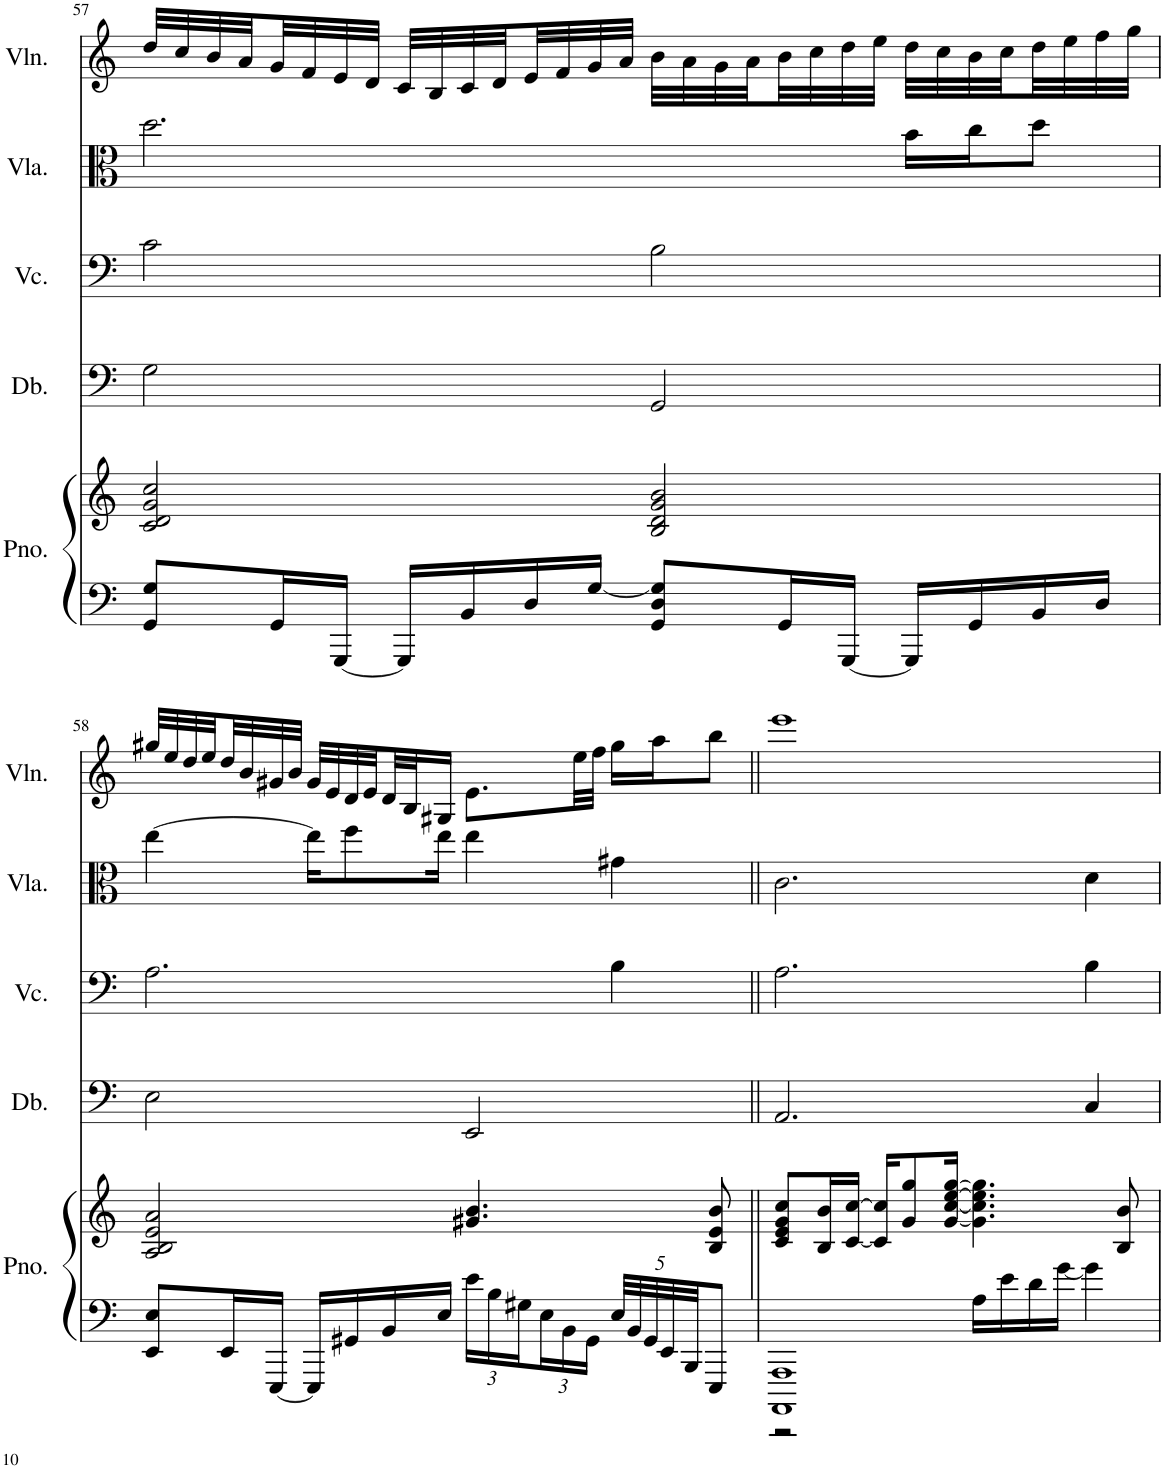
**kern	**kern	**kern	**kern	**kern	**kern
*part5	*part5	*part4	*part3	*part2	*part1
*staff6	*staff5	*staff4	*staff3	*staff2	*staff1
*I"Piano	*	*I"Double Bass	*I"Violoncello	*I"Viola	*I"Violin
*I'Pno.	*	*I'Db.	*I'Vc.	*I'Vla.	*I'Vln.
!!LO:PB:g=z
*clefF4	*clefG2	*clefF4	*clefF4	*clefC3	*clefG2
*	*	*Trd7c12	*	*	*
*k[]	*k[]	*k[]	*k[]	*k[]	*k[]
*M4/4	*M4/4	*M4/4	*M4/4	*M4/4	*M4/4
=57	=57	=57	=57	=57	=57
8GG/ 8G/L	2c/ 2d/ 2g/ 2cc/	2G\	2c\	2.dd\	32dd/LLL
.	.	.	.	.	32cc/
.	.	.	.	.	32b/
.	.	.	.	.	32a/
16GG/L	.	.	.	.	32g/
.	.	.	.	.	32f/
[16GGG/JJ	.	.	.	.	32e/
.	.	.	.	.	32d/JJJ
16GGG/LL]	.	.	.	.	32c/LLL
.	.	.	.	.	32B/
16BB/	.	.	.	.	32c/
.	.	.	.	.	32d/
16D/	.	.	.	.	32e/
.	.	.	.	.	32f/
[16G/JJ	.	.	.	.	32g/
.	.	.	.	.	32a/JJJ
8GG/ 8D/ 8G/]L	2B/ 2d/ 2g/ 2b/	2GG/	2B\	.	32b\LLL
.	.	.	.	.	32a\
.	.	.	.	.	32g\
.	.	.	.	.	32a\
16GG/L	.	.	.	.	32b\
.	.	.	.	.	32cc\
[16GGG/JJ	.	.	.	.	32dd\
.	.	.	.	.	32ee\JJJ
16GGG/LL]	.	.	.	16b\LL	32dd\LLL
.	.	.	.	.	32cc\
16GG/	.	.	.	16cc\J	32b\
.	.	.	.	.	32cc\
16BB/	.	.	.	8dd\J	32dd\
.	.	.	.	.	32ee\
16D/JJ	.	.	.	.	32ff\
.	.	.	.	.	32gg\JJJ
!!LO:LB:g=z
=58	=58	=58	=58	=58	=58
8EE/ 8E/L	2A/ 2B/ 2e/ 2a/	2E\	2.A\	[4ee\	32gg#X/LLL
.	.	.	.	.	32ee/
.	.	.	.	.	32dd/
.	.	.	.	.	32ee/
16EE/L	.	.	.	.	32dd/
.	.	.	.	.	32b/
[16EEE/JJ	.	.	.	.	32g#X/
.	.	.	.	.	32b/JJJ
16EEE/LL]	.	.	.	16ee\KL]	32g#/LLL
.	.	.	.	.	32e/
16GG#X/	.	.	.	8ff\	32d/
.	.	.	.	.	32e/
16BB/	.	.	.	.	32d/
.	.	.	.	.	32B/J
16E/JJ	.	.	.	16ee\Jk	16G#X/JJ
*Xbrackettup	*	*	*	*	*
24e\LL	4.g#X/ 4.b/	2EE/	.	4ee\	8.e\L
24B\	.	.	.	.	.
24G#X\	.	.	.	.	.
24E\	.	.	.	.	.
24BB\	.	.	.	.	.
.	.	.	.	.	32ee\LL
24GG#\JJ	.	.	.	.	.
.	.	.	.	.	32ff\JJJ
40E/LLL	.	.	4B\	4g#X\	16gg#\LL
40BB/	.	.	.	.	.
40GG#/	.	.	.	.	.
.	.	.	.	.	16aa\J
40EE/	.	.	.	.	.
40BBB/JJ	.	.	.	.	.
8EEE/J	8B/ 8e/ 8b/	.	.	.	8bb\J
=59||	=59||	=59||	=59||	=59||	=59||
*^	*	*	*	*	*
1AAAA 1AAA	2r	8c/ 8e/ 8g/ 8cc/L	2.AA/	2.A\	2.c\	1eee
.	.	16B/ 16b/L	.	.	.	.
.	.	[16c/ [16cc/JJ	.	.	.	.
.	.	16c/] 16cc/]KL	.	.	.	.
.	.	8g/ 8gg/	.	.	.	.
.	.	[16g/ [16cc/ [16ee/ [16gg/Jk	.	.	.	.
.	16A\LL	4.g\] 4.cc\] 4.ee\] 4.gg\]	.	.	.	.
.	16e\	.	.	.	.	.
.	16d\	.	.	.	.	.
.	[16g\JJ	.	.	.	.	.
.	4g\]	.	4C/	4B\	4d\	.
.	.	8B/ 8b/	.	.	.	.
*v	*v	*	*	*	*	*
=	=	=	=	=	=
*-	*-	*-	*-	*-	*-
